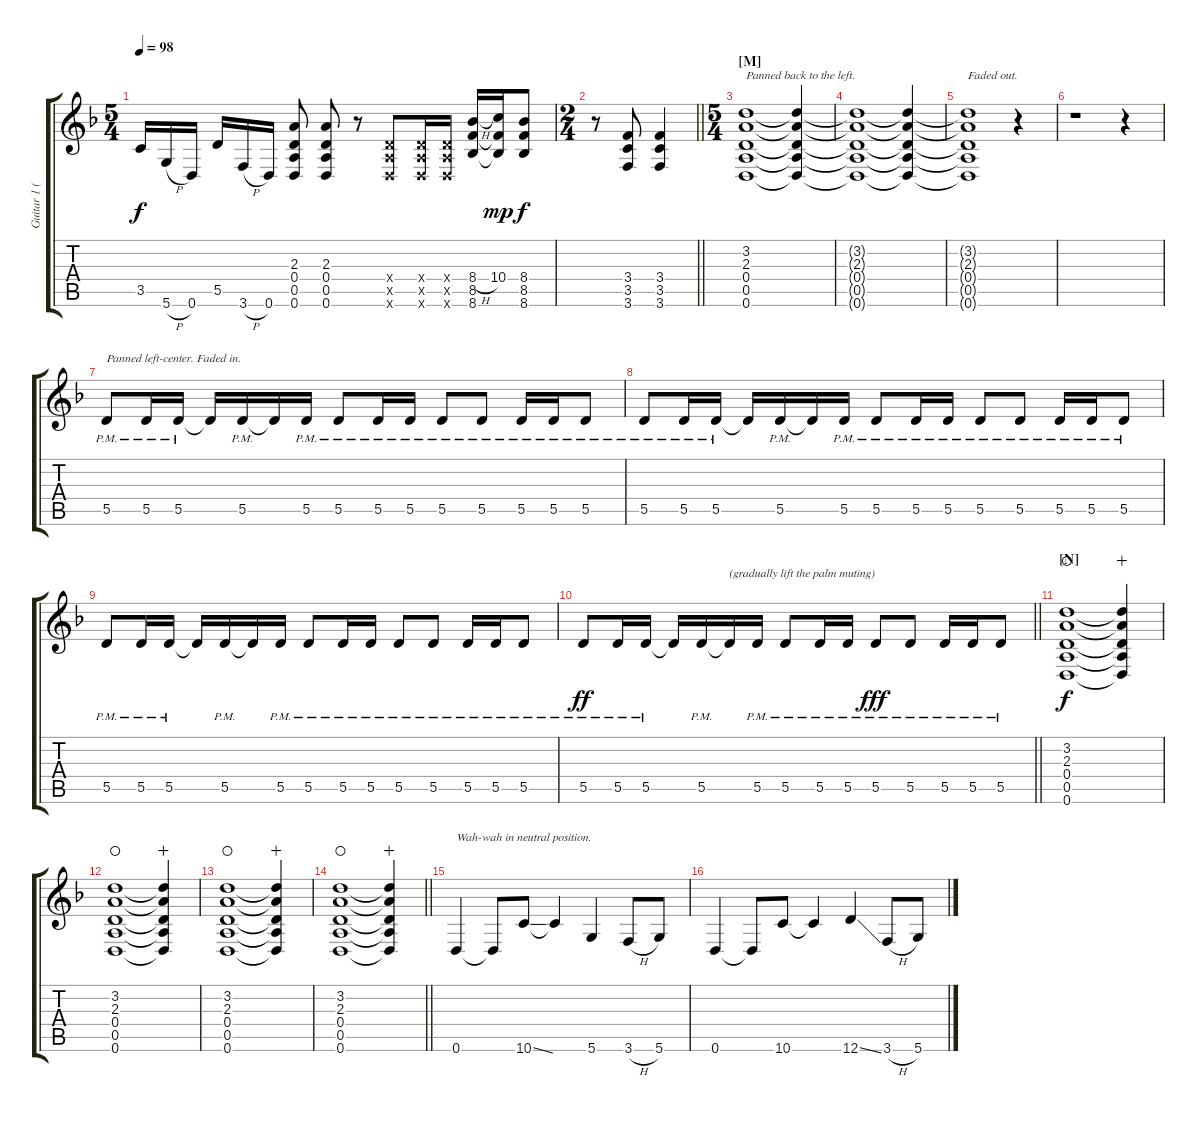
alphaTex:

\track ("Guitar 1 (left)" "Guitar 1 (") {instrument distortionguitar}
\staff {score tabs}
\tuning (E4 B3 G3 D3 A2 D2) {hide}
\ts (5 4)
\tempo 98
\clef g2
\ks dminor
3.5.16{dy f} 5.6{h}.16 0.6.16{beam split} 5.5.16{beam merge} 3.6{h}.16 0.6.16{beam split} (2.3 0.4 0.5 0.6).8{beam split} (2.3 0.4 0.5 0.6).8 r.8 (0.4{x} 0.5{x} 0.6{x}).8 (0.4{x} 0.5{x} 0.6{x}).16 (0.4{x} 0.5{x} 0.6{x}).16 (8.4{h} 8.5 8.6).16 (10.4 8.5{t} 8.6{t}).16{dy mp} (8.4 8.5 8.6).8{dy f} |
\ts (2 4)
\barLineRight lightlight
r.8 (3.4 3.5 3.6).8 (3.4 3.5 3.6).4 |
\ts (5 4)
\section ("" "[M]")
(3.2 2.3 0.4 0.5 0.6).1{txt "Panned back to the left." balance 2} (3.2{t} 2.3{t} 0.4{t} 0.5{t} 0.6{t}).4 |
(3.2{t} 2.3{t} 0.4{t} 0.5{t} 0.6{t}).1 (3.2{t} 2.3{t} 0.4{t} 0.5{t} 0.6{t}).4 |
(3.2{t} 2.3{t} 0.4{t} 0.5{t} 0.6{t}).1{txt "Faded out." volume 0} r.4 |
r.1 r.4 |
5.5{pm}.8{txt "Panned left-center. Faded in." volume 5 balance 7} 5.5{pm}.16{volume 11} 5.5{pm}.16 5.5{t}.16 5.5{pm}.16 5.5{t}.16 5.5{pm}.16 5.5{pm}.8 5.5{pm}.16 5.5{pm}.16 5.5{pm}.8 5.5{pm}.8 5.5{pm}.16 5.5{pm}.16 5.5{pm}.8 |
5.5{pm}.8 5.5{pm}.16 5.5{pm}.16 5.5{t}.16 5.5{pm}.16 5.5{t}.16 5.5{pm}.16 5.5{pm}.8 5.5{pm}.16 5.5{pm}.16 5.5{pm}.8 5.5{pm}.8 5.5{pm}.16 5.5{pm}.16 5.5{pm}.8 |
5.5{pm}.8 5.5{pm}.16 5.5{pm}.16 5.5{t}.16 5.5{pm}.16 5.5{t}.16 5.5{pm}.16 5.5{pm}.8 5.5{pm}.16 5.5{pm}.16 5.5{pm}.8 5.5{pm}.8 5.5{pm}.16 5.5{pm}.16 5.5{pm}.8 |
\barLineRight lightlight
5.5{pm}.8{dy ff} 5.5{pm}.16 5.5{pm}.16 5.5{t}.16 5.5{pm}.16 5.5{t}.16{txt "(gradually lift the palm muting)"} 5.5{pm}.16 5.5{pm}.8 5.5{pm}.16 5.5{pm}.16 5.5{pm}.8{dy fff} 5.5{pm}.8 5.5{pm}.16 5.5{pm}.16 5.5{pm}.8 |
\section ("" "[N]")
(3.2 2.3 0.4 0.5 0.6).1{dy f waho} (3.2{t} 2.3{t} 0.4{t} 0.5{t} 0.6{t}).4{wahc} |
(3.2 2.3 0.4 0.5 0.6).1{waho} (3.2{t} 2.3{t} 0.4{t} 0.5{t} 0.6{t}).4{wahc} |
(3.2 2.3 0.4 0.5 0.6).1{waho} (3.2{t} 2.3{t} 0.4{t} 0.5{t} 0.6{t}).4{wahc} |
\barLineRight lightlight
(3.2 2.3 0.4 0.5 0.6).1{waho} (3.2{t} 2.3{t} 0.4{t} 0.5{t} 0.6{t}).4{wahc} |
0.6.4{txt "Wah-wah in neutral position."} 0.6{t}.8 10.6{ss}.8 10.6{t}.4 5.6.4 3.6{h}.8 5.6.8 |
0.6.4 0.6{t}.8 10.6.8 10.6{t}.4 12.6{ss}.4 3.6{h}.8 5.6.8
